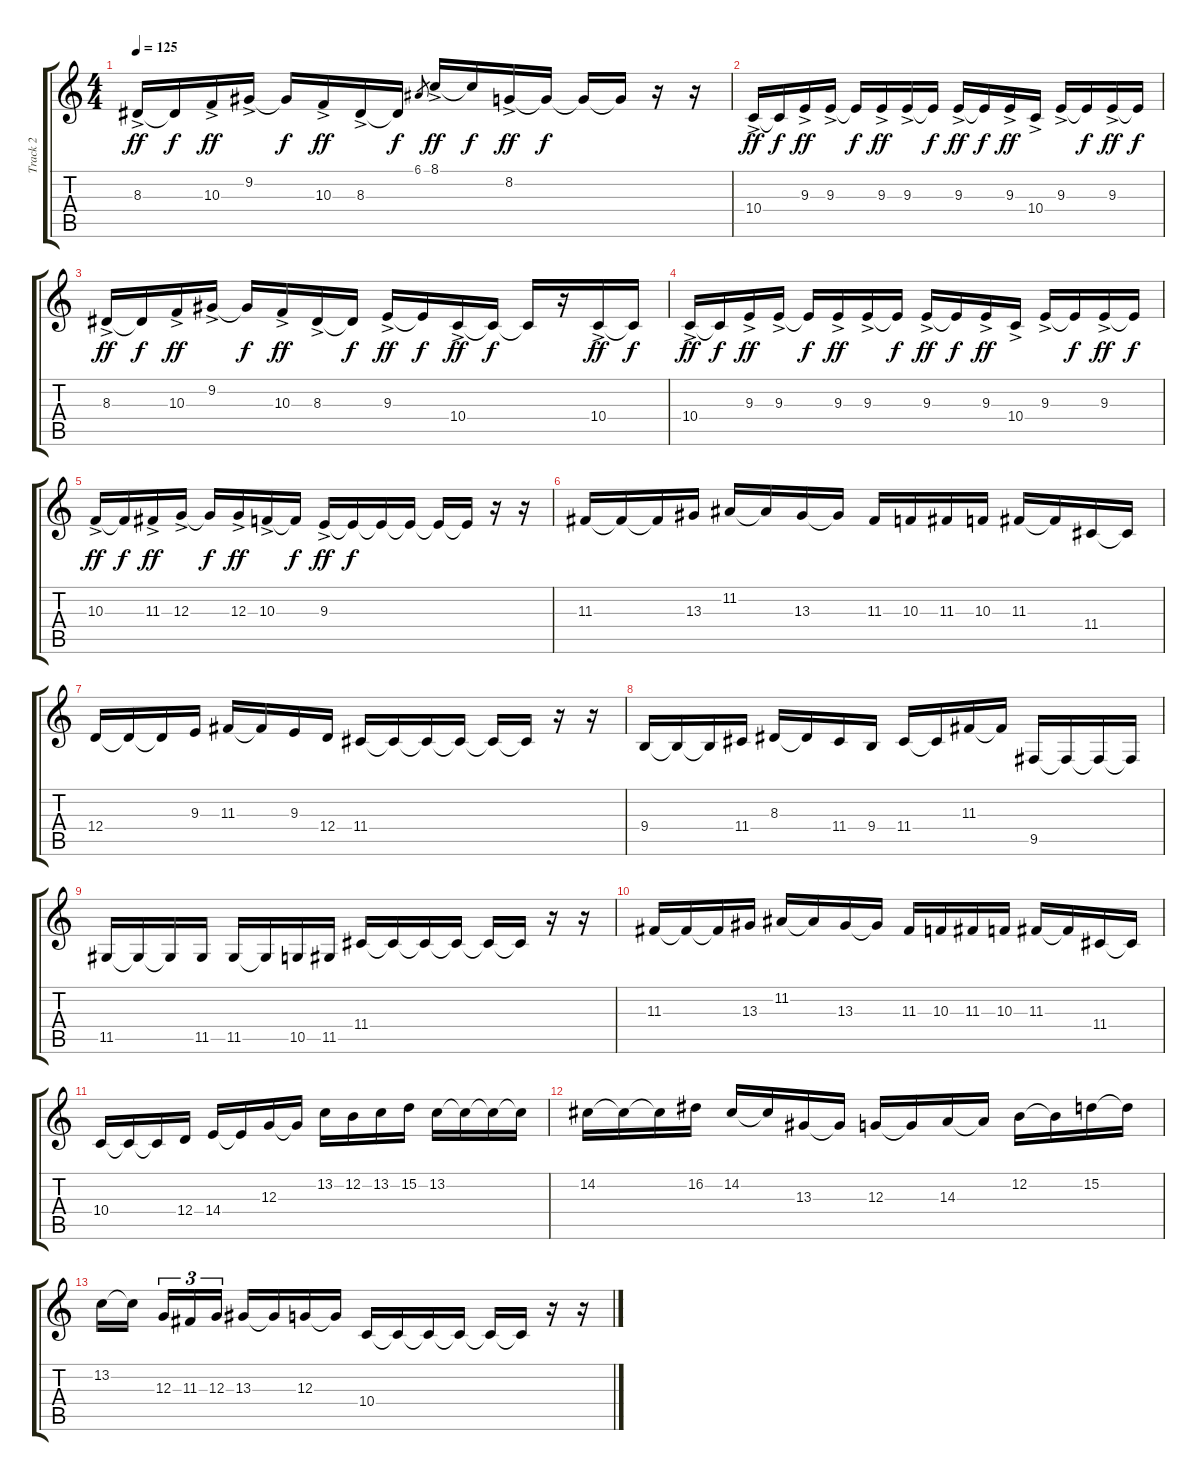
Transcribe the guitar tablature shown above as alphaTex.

\track ("Track 2" "Track 2") {instrument vibraphone}
\staff {score tabs}
\tuning (E4 B3 G3 D3 A2 E2) {hide}
\ts (4 4)
\tempo 125
\clef g2
\ks c
8.3{ac}.16{dy ff} 8.3{t}.16{dy f} 10.3{ac}.16{dy ff} 9.2{ac}.16 9.2{t}.16{dy f} 10.3{ac}.16{dy ff} 8.3{ac}.16 8.3{t}.16{dy f} 6.1.8{gr} 8.1{ac}.16{dy ff} 8.1{t}.16{dy f} 8.2{ac}.16{dy ff} 8.2{t}.16{dy f} 8.2{t}.16 8.2{t}.16 r.16 r.16 |
10.4{ac}.16{dy ff} 10.4{t}.16{dy f} 9.3{ac}.16{dy ff} 9.3{ac}.16 9.3{t}.16{dy f} 9.3{ac}.16{dy ff} 9.3{ac}.16 9.3{t}.16{dy f} 9.3{ac}.16{dy ff} 9.3{t}.16{dy f} 9.3{ac}.16{dy ff} 10.4{ac}.16 9.3{ac}.16 9.3{t}.16{dy f} 9.3{ac}.16{dy ff} 9.3{t}.16{dy f} |
8.3{ac}.16{dy ff} 8.3{t}.16{dy f} 10.3{ac}.16{dy ff} 9.2{ac}.16 9.2{t}.16{dy f} 10.3{ac}.16{dy ff} 8.3{ac}.16 8.3{t}.16{dy f} 9.3{ac}.16{dy ff} 9.3{t}.16{dy f} 10.4{ac}.16{dy ff} 10.4{t}.16{dy f} 10.4{t}.16 r.16 10.4{ac}.16{dy ff} 10.4{t}.16{dy f} |
10.4{ac}.16{dy ff} 10.4{t}.16{dy f} 9.3{ac}.16{dy ff} 9.3{ac}.16 9.3{t}.16{dy f} 9.3{ac}.16{dy ff} 9.3{ac}.16 9.3{t}.16{dy f} 9.3{ac}.16{dy ff} 9.3{t}.16{dy f} 9.3{ac}.16{dy ff} 10.4{ac}.16 9.3{ac}.16 9.3{t}.16{dy f} 9.3{ac}.16{dy ff} 9.3{t}.16{dy f} |
10.3{ac}.16{dy ff} 10.3{t}.16{dy f} 11.3{ac}.16{dy ff} 12.3{ac}.16 12.3{t}.16{dy f} 12.3{ac}.16{dy ff} 10.3{ac}.16 10.3{t}.16{dy f} 9.3{ac}.16{dy ff} 9.3{t}.16{dy f} 9.3{t}.16 9.3{t}.16 9.3{t}.16 9.3{t}.16 r.16 r.16 |
11.3.16 11.3{t}.16 11.3{t}.16 13.3.16 11.2.16 11.2{t}.16 13.3.16 13.3{t}.16 11.3.16 10.3.16 11.3.16 10.3.16 11.3.16 11.3{t}.16 11.4.16 11.4{t}.16 |
12.4.16 12.4{t}.16 12.4{t}.16 9.3.16 11.3.16 11.3{t}.16 9.3.16 12.4.16 11.4.16 11.4{t}.16 11.4{t}.16 11.4{t}.16 11.4{t}.16 11.4{t}.16 r.16 r.16 |
9.4.16 9.4{t}.16 9.4{t}.16 11.4.16 8.3.16 8.3{t}.16 11.4.16 9.4.16 11.4.16 11.4{t}.16 11.3.16 11.3{t}.16 9.5.16 9.5{t}.16 9.5{t}.16 9.5{t}.16 |
11.5.16 11.5{t}.16 11.5{t}.16 11.5.16 11.5.16 11.5{t}.16 10.5.16 11.5.16 11.4.16 11.4{t}.16 11.4{t}.16 11.4{t}.16 11.4{t}.16 11.4{t}.16 r.16 r.16 |
11.3.16 11.3{t}.16 11.3{t}.16 13.3.16 11.2.16 11.2{t}.16 13.3.16 13.3{t}.16 11.3.16 10.3.16 11.3.16 10.3.16 11.3.16 11.3{t}.16 11.4.16 11.4{t}.16 |
10.4.16 10.4{t}.16 10.4{t}.16 12.4.16 14.4.16 14.4{t}.16 12.3.16 12.3{t}.16 13.2.16 12.2.16 13.2.16 15.2.16 13.2.16 13.2{t}.16 13.2{t}.16 13.2{t}.16 |
14.2.16 14.2{t}.16 14.2{t}.16 16.2.16 14.2.16 14.2{t}.16 13.3.16 13.3{t}.16 12.3.16 12.3{t}.16 14.3.16 14.3{t}.16 12.2.16 12.2{t}.16 15.2.16 15.2{t}.16 |
13.2.16 13.2{t}.16{beam splitsecondary} 12.3.16{tu (3 2)} 11.3.16{tu (3 2)} 12.3.16{tu (3 2)} 13.3.16 13.3{t}.16 12.3.16 12.3{t}.16 10.4.16 10.4{t}.16 10.4{t}.16 10.4{t}.16 10.4{t}.16 10.4{t}.16 r.16 r.16
